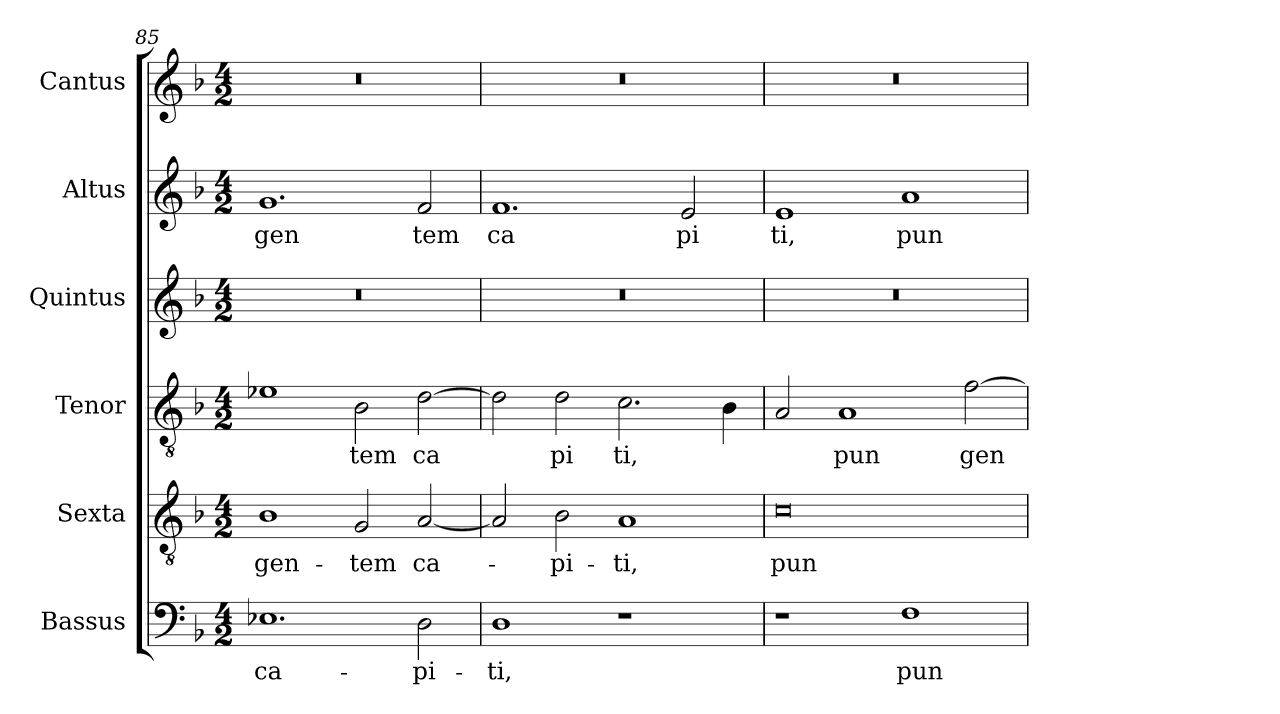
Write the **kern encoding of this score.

**kern	**text	**kern	**text	**kern	**text	**kern	**kern	**text	**kern
*part6	*part6	*part5	*part5	*part4	*part4	*part3	*part2	*part2	*part1
*staff6	*staff6	*staff5	*staff5	*staff4	*staff4	*staff3	*staff2	*staff2	*staff1
*I"Bassus	*	*I"Sexta	*	*I"Tenor	*	*I"Quintus	*I"Altus	*	*I"Cantus
*I'Bassus	*	*I'Sexta	*	*I'Tenor	*	*I'Quintus	*I'Altus	*	*I'Cantus
*clefF4	*	*clefGv2	*	*clefGv2	*	*clefG2	*clefG2	*	*clefG2
*k[b-]	*	*k[b-]	*	*k[b-]	*	*k[b-]	*k[b-]	*	*k[b-]
*F:	*	*F:	*	*F:	*	*F:	*F:	*	*F:
*M4/2	*	*M4/2	*	*M4/2	*	*M4/2	*M4/2	*	*M4/2
=85	=85	=85	=85	=85	=85	=85	=85	=85	=85
!	!LO:LY:b:cj	!	!LO:LY:b:cj	!	!	!	!	!LO:LY:b:cj	!
1.E-X	ca-	1B-	-gen-	1e-X	.	0r	1.g	gen	0r
!	!	!	!LO:LY:b:cj	!	!LO:LY:b:cj	!	!	!	!
.	.	2G/	-tem	2B-\	tem	.	.	.	.
!	!LO:LY:b:cj	!	!LO:LY:b:cj	!	!LO:LY:b:cj	!	!	!LO:LY:b:cj	!
2D\	-pi-	[<2A/	ca-	[>2d\	ca	.	2f/	tem	.
=86	=86	=86	=86	=86	=86	=86	=86	=86	=86
!	!LO:LY:b:cj	!	!	!	!	!	!	!LO:LY:b:cj	!
1D	-ti,	2A/]	.	2d\]	.	0r	1.f	ca	0r
!	!	!	!LO:LY:b:cj	!	!LO:LY:b:cj	!	!	!	!
.	.	2B-\	-pi-	2d\	pi	.	.	.	.
!	!	!	!LO:LY:b:cj	!	!LO:LY:b:cj	!	!	!	!
1r	.	1A	-ti,	2.c\	ti,	.	.	.	.
!	!	!	!	!	!	!	!	!LO:LY:b:cj	!
.	.	.	.	.	.	.	2e/	pi	.
.	.	.	.	4B-\	.	.	.	.	.
=87	=87	=87	=87	=87	=87	=87	=87	=87	=87
!	!	!	!LO:LY:b:cj	!	!	!	!	!LO:LY:b:cj	!
1r	.	0c	pun-	2A/	.	0r	1e	ti,	0r
!	!	!	!	!	!LO:LY:b:cj	!	!	!	!
.	.	.	.	1A	pun	.	.	.	.
!	!LO:LY:b:cj	!	!	!	!	!	!	!LO:LY:b:cj	!
1F	pun-	.	.	.	.	.	1a	pun	.
!	!	!	!	!	!LO:LY:b	!	!	!	!
.	.	.	.	[>2f\	gen	.	.	.	.
=	=	=	=	=	=	=	=	=	=
*-	*-	*-	*-	*-	*-	*-	*-	*-	*-
